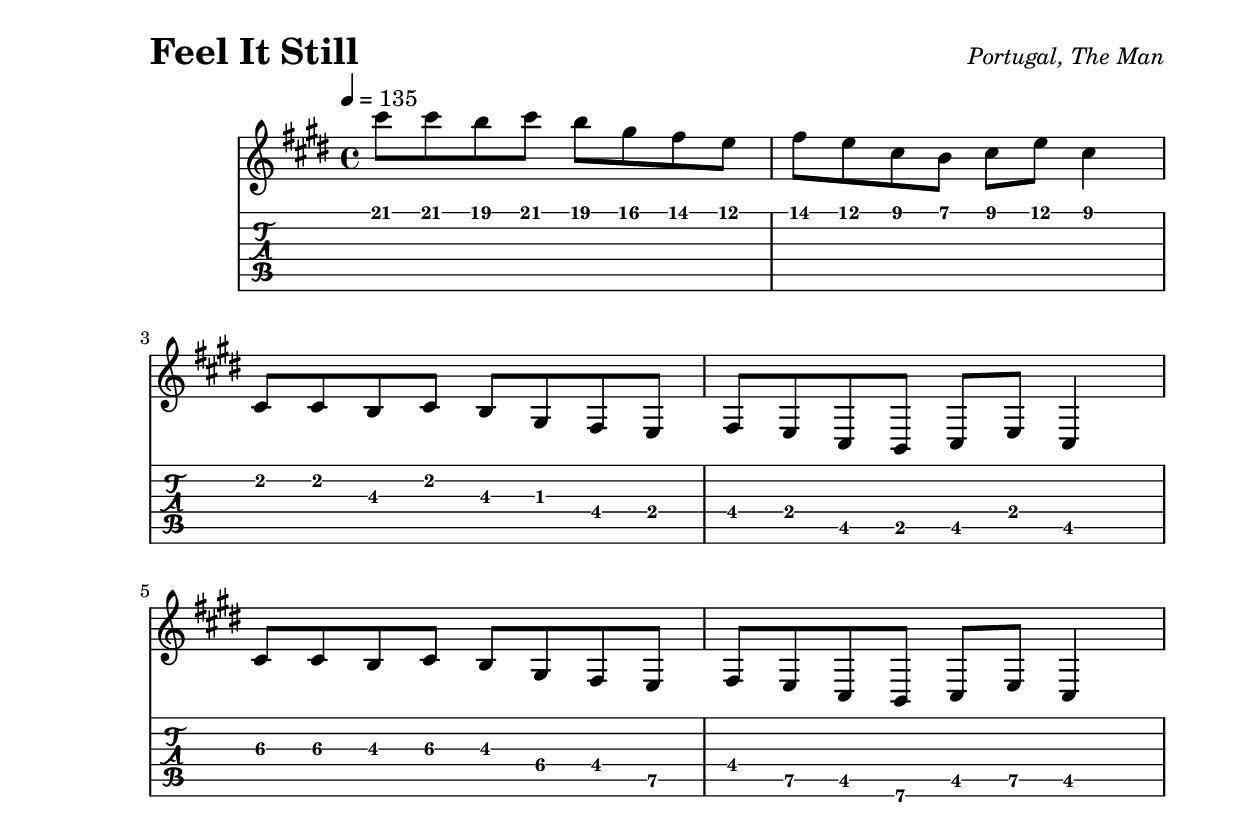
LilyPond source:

% LilyBin

\version "2.18.0"

\include "english.ly"

\header {
  piece = \markup { \fontsize #4 \bold "Feel It Still" }
  opus = \markup { \italic "Portugal, The Man" }
}

\paper { 
  left-margin = 1.0\in
  right-margin = 0.5\in
}

my_notes = \relative c {
  \clef "guitar_8"
  \key e \major
  \time 4/4
  \tempo 4 = 135

  cs'''8 cs8 b8 cs8 b8 gs8 fs8 e8 |
  fs8 e8 cs8 b8 cs8 e8 cs4 |
  \break
  
  cs,8 cs8 b8 cs8 b8 gs8 fs8 e8 |
  fs8 e8 cs8 b8 cs8 e8 cs4 |
  \break
  
  \set TabStaff.minimumFret = #4
  cs'8 cs8 b8 cs8 b8 gs8 fs8 e8 |
  fs8 e8 cs8 b8 cs8 e8 cs4 |
  
}

my_music = <<
  \new Staff {
    \set Staff.midiInstrument = #"electric bass (finger)"
    \my_notes
  }
  \new TabStaff
  \with { stringTunings = #guitar-tuning } 
  { 
    \set TabStaff.minimumFret = #1
    \set TabStaff.restrainOpenStrings = ##t
    \my_notes
  }
>>
  
\score {
  \my_music
  \layout {
    \context {
      \Score
    }
  }
}

\score {
  \unfoldRepeats
  \my_music
  \midi {}
}

